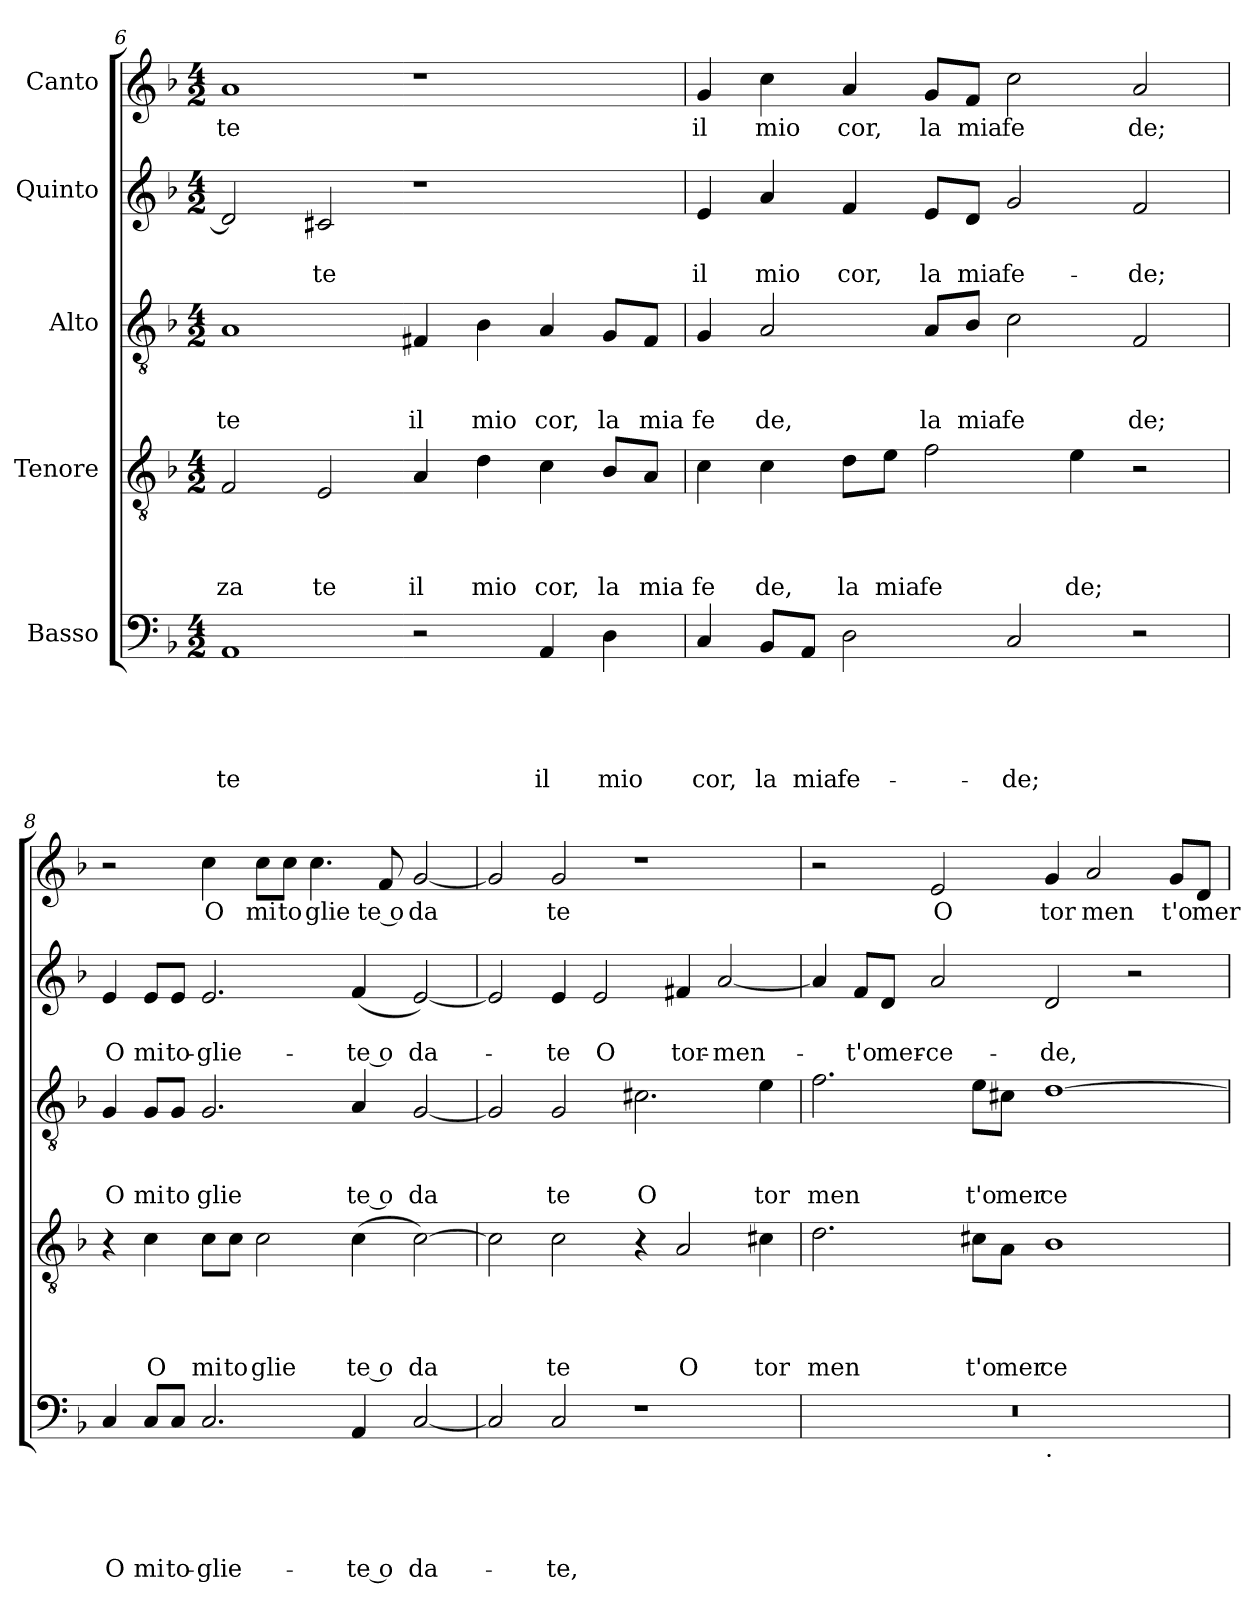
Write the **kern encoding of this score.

**kern	**text	**text	**text	**text	**text	**kern	**text	**text	**text	**text	**kern	**text	**text	**text	**kern	**text	**text	**kern	**text
*part5	*part5	*part5	*part5	*part5	*part5	*part4	*part4	*part4	*part4	*part4	*part3	*part3	*part3	*part3	*part2	*part2	*part2	*part1	*part1
*staff5	*staff5	*staff5	*staff5	*staff5	*staff5	*staff4	*staff4	*staff4	*staff4	*staff4	*staff3	*staff3	*staff3	*staff3	*staff2	*staff2	*staff2	*staff1	*staff1
*I"Basso	*	*	*	*	*	*I"Tenore	*	*	*	*	*I"Alto	*	*	*	*I"Quinto	*	*	*I"Canto	*
*clefF4	*	*	*	*	*	*clefGv2	*	*	*	*	*clefGv2	*	*	*	*clefG2	*	*	*clefG2	*
*ITrd-3c-5	*	*	*	*	*	*ITrd-3c-5	*	*	*	*	*ITrd-3c-5	*	*	*	*ITrd-3c-5	*	*	*	*
*k[b-e-]	*	*	*	*	*	*k[b-e-]	*	*	*	*	*k[b-e-]	*	*	*	*k[b-e-]	*	*	*k[b-]	*
*B-:	*	*	*	*	*	*B-:	*	*	*	*	*B-:	*	*	*	*B-:	*	*	*F:	*
*M4/2	*	*	*	*	*	*M4/2	*	*	*	*	*M4/2	*	*	*	*M4/2	*	*	*M4/2	*
=6	=6	=6	=6	=6	=6	=6	=6	=6	=6	=6	=6	=6	=6	=6	=6	=6	=6	=6	=6
!	!	!	!	!	!LO:LY:b	!	!	!	!	!LO:LY:b	!	!	!	!LO:LY:b	!	!	!	!	!LO:LY:b
1D	.	.	.	.	-te	2B-/	.	.	.	za	1d	.	.	te	2g/]	.	.	1a	te
!	!	!	!	!	!	!	!	!	!	!LO:LY:b	!	!	!	!	!	!	!LO:LY:b	!	!
.	.	.	.	.	.	2A/	.	.	.	te	.	.	.	.	2f#X/	.	-te	.	.
!	!	!	!	!	!	!	!	!	!	!LO:LY:b	!	!	!	!LO:LY:b	!	!	!	!	!
2r	.	.	.	.	.	4d/	.	.	.	il	4Bn/	.	.	il	1r	.	.	1r	.
!	!	!	!	!	!	!	!	!	!	!LO:LY:b	!	!	!	!LO:LY:b	!	!	!	!	!
.	.	.	.	.	.	4g\	.	.	.	mio	4e-\	.	.	mio	.	.	.	.	.
!	!	!	!	!	!LO:LY:b	!	!	!	!	!LO:LY:b	!	!	!	!LO:LY:b	!	!	!	!	!
4D/	.	.	.	.	il	4f\	.	.	.	cor,	4d/	.	.	cor,	.	.	.	.	.
!	!	!	!	!	!LO:LY:b	!	!	!	!	!LO:LY:b	!	!	!	!LO:LY:b	!	!	!	!	!
4G\	.	.	.	.	mio	8e-/L	.	.	.	la	8c/L	.	.	la	.	.	.	.	.
!	!	!	!	!	!	!	!	!	!	!LO:LY:b	!	!	!	!LO:LY:b	!	!	!	!	!
.	.	.	.	.	.	8d/J	.	.	.	mia	8B/J	.	.	mia	.	.	.	.	.
=7	=7	=7	=7	=7	=7	=7	=7	=7	=7	=7	=7	=7	=7	=7	=7	=7	=7	=7	=7
!	!	!	!	!	!LO:LY:b	!	!	!	!	!LO:LY:b	!	!	!	!LO:LY:b	!	!	!LO:LY:b	!	!LO:LY:b
4F/	.	.	.	.	cor,	4f\	.	.	.	fe	4c/	.	.	fe	4a/	.	il	4g/	il
!	!	!	!	!	!LO:LY:b	!	!	!	!	!LO:LY:b	!	!	!	!LO:LY:b	!	!	!LO:LY:b	!	!LO:LY:b
8E-/L	.	.	.	.	la	4f\	.	.	.	de,	2d/	.	.	de,	4dd/	.	mio	4cc\	mio
!	!	!	!	!	!LO:LY:b	!	!	!	!	!	!	!	!	!	!	!	!	!	!
8D/J	.	.	.	.	mia	.	.	.	.	.	.	.	.	.	.	.	.	.	.
!	!	!	!	!	!LO:LY:b	!	!	!	!	!LO:LY:b	!	!	!	!	!	!	!LO:LY:b	!	!LO:LY:b
2G\	.	.	.	.	fe-	8g\L	.	.	.	la	.	.	.	.	4b-/	.	cor,	4a/	cor,
!	!	!	!	!	!	!	!	!	!	!LO:LY:b	!	!	!	!	!	!	!	!	!
.	.	.	.	.	.	8a\J	.	.	.	mia	.	.	.	.	.	.	.	.	.
!	!	!	!	!	!	!	!	!	!	!LO:LY:b	!	!	!	!LO:LY:b	!	!	!LO:LY:b	!	!LO:LY:b
.	.	.	.	.	.	2b-\	.	.	.	fe	8d/L	.	.	la	8a/L	.	la	8g/L	la
!	!	!	!	!	!	!	!	!	!	!	!	!	!	!LO:LY:b	!	!	!LO:LY:b	!	!LO:LY:b
.	.	.	.	.	.	.	.	.	.	.	8e-/J	.	.	mia	8g/J	.	mia	8f/J	mia
!	!	!	!	!	!LO:LY:b	!	!	!	!	!	!	!	!	!LO:LY:b	!	!	!LO:LY:b	!	!LO:LY:b
2F/	.	.	.	.	-de;	.	.	.	.	.	2f\	.	.	fe	2cc/	.	fe-	2cc\	fe
!	!	!	!	!	!	!	!	!	!	!LO:LY:b	!	!	!	!	!	!	!	!	!
.	.	.	.	.	.	4a\	.	.	.	de;	.	.	.	.	.	.	.	.	.
!	!	!	!	!	!	!	!	!	!	!	!	!	!	!LO:LY:b	!	!	!LO:LY:b	!	!LO:LY:b
2r	.	.	.	.	.	2r	.	.	.	.	2B-/	.	.	de;	2b-/	.	-de;	2a/	de;
=8	=8	=8	=8	=8	=8	=8	=8	=8	=8	=8	=8	=8	=8	=8	=8	=8	=8	=8	=8
!	!	!	!	!	!LO:LY:b	!	!	!	!	!	!	!	!	!LO:LY:b	!	!	!LO:LY:b	!	!
4F/	.	.	.	.	O	4r	.	.	.	.	4c/	.	.	O	4a/	.	O	2r	.
!	!	!	!	!	!LO:LY:b	!	!	!	!	!LO:LY:b	!	!	!	!LO:LY:b	!	!	!LO:LY:b	!	!
8F/L	.	.	.	.	mi	4f\	.	.	.	O	8c/L	.	.	mi	8a/L	.	mi	.	.
!	!	!	!	!	!LO:LY:b	!	!	!	!	!	!	!	!	!LO:LY:b	!	!	!LO:LY:b	!	!
8F/J	.	.	.	.	to-	.	.	.	.	.	8c/J	.	.	to	8a/J	.	to-	.	.
!	!	!	!	!	!LO:LY:b	!	!	!	!	!LO:LY:b	!	!	!	!LO:LY:b	!	!	!LO:LY:b	!	!LO:LY:b
2.F/	.	.	.	.	-glie-	8f\L	.	.	.	mi	2.c/	.	.	glie	2.a/	.	-glie-	4cc\	O
!	!	!	!	!	!	!	!	!	!	!LO:LY:b	!	!	!	!	!	!	!	!	!
.	.	.	.	.	.	8f\J	.	.	.	to	.	.	.	.	.	.	.	.	.
!	!	!	!	!	!	!	!	!	!	!LO:LY:b	!	!	!	!	!	!	!	!	!LO:LY:b
.	.	.	.	.	.	2f\	.	.	.	glie	.	.	.	.	.	.	.	8cc\L	mi
!	!	!	!	!	!	!	!	!	!	!	!	!	!	!	!	!	!	!	!LO:LY:b
.	.	.	.	.	.	.	.	.	.	.	.	.	.	.	.	.	.	8cc\J	to
!	!	!	!	!	!	!	!	!	!	!	!	!	!	!	!	!	!	!	!LO:LY:b
.	.	.	.	.	.	.	.	.	.	.	.	.	.	.	.	.	.	4.cc\	glie
!	!	!	!	!	!LO:LY:b:rj	!	!	!	!	!LO:LY:b:rj	!	!	!	!LO:LY:b:rj	!	!	!LO:LY:b:rj	!	!
4D/	.	.	.	.	-te o	(<4f\	.	.	.	te o	4d/	.	.	te o	(4b-/	.	-te o	.	.
!	!	!	!	!	!	!	!	!	!	!	!	!	!	!	!	!	!	!	!LO:LY:b:rj
.	.	.	.	.	.	.	.	.	.	.	.	.	.	.	.	.	.	8f/	te o
!	!	!	!	!	!LO:LY:b	!	!	!	!	!LO:LY:b	!	!	!	!LO:LY:b	!	!	!LO:LY:b	!	!LO:LY:b
[<2F/	.	.	.	.	da-	[>2f\)	.	.	.	da	[<2c/	.	.	da	[<2a/)	.	da-	[<2g/	da
=9	=9	=9	=9	=9	=9	=9	=9	=9	=9	=9	=9	=9	=9	=9	=9	=9	=9	=9	=9
2F/]	.	.	.	.	.	2f\]	.	.	.	.	2c/]	.	.	.	2a/]	.	.	2g/]	.
!	!	!	!	!	!LO:LY:b	!	!	!	!	!LO:LY:b	!	!	!	!LO:LY:b	!	!	!LO:LY:b	!	!LO:LY:b
2F/	.	.	.	.	-te,	2f\	.	.	.	te	2c/	.	.	te	4a/	.	-te	2g/	te
!	!	!	!	!	!	!	!	!	!	!	!	!	!	!	!	!	!LO:LY:b	!	!
.	.	.	.	.	.	.	.	.	.	.	.	.	.	.	2a/	.	O	.	.
!	!	!	!	!	!	!	!	!	!	!	!	!	!	!LO:LY:b	!	!	!	!	!
1r	.	.	.	.	.	4r	.	.	.	.	2.f#X\	.	.	O	.	.	.	1r	.
!	!	!	!	!	!	!	!	!	!	!LO:LY:b	!	!	!	!	!	!	!LO:LY:b	!	!
.	.	.	.	.	.	2d/	.	.	.	O	.	.	.	.	4bn/	.	tor-	.	.
!	!	!	!	!	!	!	!	!	!	!	!	!	!	!	!	!	!LO:LY:b	!	!
.	.	.	.	.	.	.	.	.	.	.	.	.	.	.	[<2dd/	.	-men-	.	.
!	!	!	!	!	!	!	!	!	!	!LO:LY:b	!	!	!	!LO:LY:b	!	!	!	!	!
.	.	.	.	.	.	4f#X\	.	.	.	tor	4a\	.	.	tor	.	.	.	.	.
!!LO:LB:g=z
=10	=10	=10	=10	=10	=10	=10	=10	=10	=10	=10	=10	=10	=10	=10	=10	=10	=10	=10	=10
!	!	!	!	!	!	!	!	!	!	!LO:LY:b	!	!	!	!LO:LY:b	!	!	!	!	!
*^	*	*	*	*	*	*	*	*	*	*	*	*	*	*	*	*	*	*	*
0r	1ryy	.	.	.	.	.	2.g\	.	.	.	men	2.b-\	.	.	men	4dd/]	.	.	2r	.
!	!	!	!	!	!	!	!	!	!	!	!	!	!	!	!	!	!	!LO:LY:b	!	!
.	.	.	.	.	.	.	.	.	.	.	.	.	.	.	.	8b-/L	.	-t'o	.	.
!	!	!	!	!	!	!	!	!	!	!	!	!	!	!	!	!	!	!LO:LY:b	!	!
.	.	.	.	.	.	.	.	.	.	.	.	.	.	.	.	8g/J	.	mer-	.	.
!	!	!	!	!	!	!	!	!	!	!	!	!	!	!	!	!	!	!LO:LY:b	!	!LO:LY:b
.	.	.	.	.	.	.	.	.	.	.	.	.	.	.	.	2dd/	.	-ce-	2e/	O
!	!	!	!	!	!	!	!	!	!	!	!LO:LY:b	!	!	!	!LO:LY:b	!	!	!	!	!
.	.	.	.	.	.	.	8f#X\L	.	.	.	t'o	8a\L	.	.	t'o	.	.	.	.	.
!	!	!	!	!	!	!	!	!	!	!	!LO:LY:b	!	!	!	!LO:LY:b	!	!	!	!	!
.	.	.	.	.	.	.	8d\J	.	.	.	mer	8f#X\J	.	.	mer	.	.	.	.	.
!	!LO:TX:b:t=.	!	!	!	!	!	!	!	!	!	!	!	!	!	!	!	!	!	!	!
!	!	!	!	!	!	!	!	!	!	!	!LO:LY:b	!	!	!	!LO:LY:b	!	!	!LO:LY:b	!	!LO:LY:b
.	1ryy	.	.	.	.	.	1e-	.	.	.	ce	[>1g	.	.	ce	2g/	.	-de,	4g/	tor
!	!	!	!	!	!	!	!	!	!	!	!	!	!	!	!	!	!	!	!	!LO:LY:b
.	.	.	.	.	.	.	.	.	.	.	.	.	.	.	.	.	.	.	2a/	men
.	.	.	.	.	.	.	.	.	.	.	.	.	.	.	.	2r	.	.	.	.
!	!	!	!	!	!	!	!	!	!	!	!	!	!	!	!	!	!	!	!	!LO:LY:b
.	.	.	.	.	.	.	.	.	.	.	.	.	.	.	.	.	.	.	8g/L	t'o
!	!	!	!	!	!	!	!	!	!	!	!	!	!	!	!	!	!	!	!	!LO:LY:b
.	.	.	.	.	.	.	.	.	.	.	.	.	.	.	.	.	.	.	8d/J	mer
*v	*v	*	*	*	*	*	*	*	*	*	*	*	*	*	*	*	*	*	*	*
=	=	=	=	=	=	=	=	=	=	=	=	=	=	=	=	=	=	=	=
*-	*-	*-	*-	*-	*-	*-	*-	*-	*-	*-	*-	*-	*-	*-	*-	*-	*-	*-	*-
